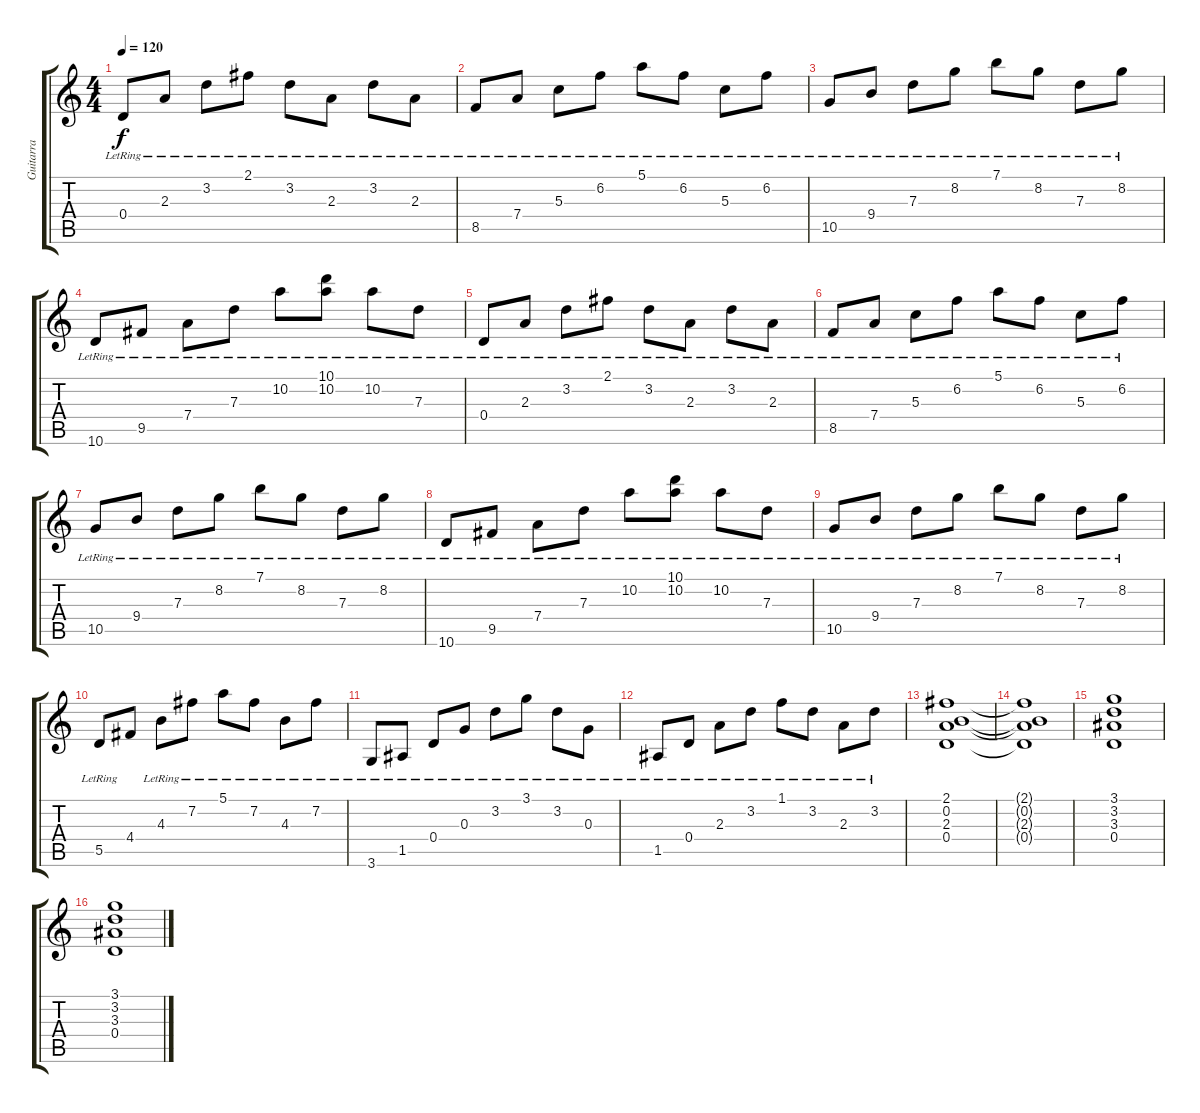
\track ("Guitarra " "Guitarra ") {instrument electricguitarmuted}
\staff {score tabs}
\tuning (E4 B3 G3 D3 A2 E2) {hide}
\ts (4 4)
\tempo 120
\clef g2
\ks c
0.4{lr}.8{dy f} 2.3{lr}.8 3.2{lr}.8 2.1{lr}.8 3.2{lr}.8 2.3{lr}.8 3.2{lr}.8 2.3{lr}.8 |
8.5{lr}.8 7.4{lr}.8 5.3{lr}.8 6.2{lr}.8 5.1{lr}.8 6.2{lr}.8 5.3{lr}.8 6.2{lr}.8 |
10.5{lr}.8 9.4{lr}.8 7.3{lr}.8 8.2{lr}.8 7.1{lr}.8 8.2{lr}.8 7.3{lr}.8 8.2{lr}.8 |
10.6{lr}.8 9.5{lr}.8 7.4{lr}.8 7.3{lr}.8 10.2{lr}.8 (10.1{lr} 10.2).8 10.2{lr}.8 7.3{lr}.8 |
0.4{lr}.8 2.3{lr}.8 3.2{lr}.8 2.1{lr}.8 3.2{lr}.8 2.3{lr}.8 3.2{lr}.8 2.3{lr}.8 |
8.5{lr}.8 7.4{lr}.8 5.3{lr}.8 6.2{lr}.8 5.1{lr}.8 6.2{lr}.8 5.3{lr}.8 6.2{lr}.8 |
10.5{lr}.8 9.4{lr}.8 7.3{lr}.8 8.2{lr}.8 7.1{lr}.8 8.2{lr}.8 7.3{lr}.8 8.2{lr}.8 |
10.6{lr}.8 9.5{lr}.8 7.4{lr}.8 7.3{lr}.8 10.2{lr}.8 (10.1{lr} 10.2).8 10.2{lr}.8 7.3{lr}.8 |
10.5{lr}.8 9.4{lr}.8 7.3{lr}.8 8.2{lr}.8 7.1{lr}.8 8.2{lr}.8 7.3{lr}.8 8.2{lr}.8 |
5.5{lr}.8 4.4.8 4.3{lr}.8 7.2{lr}.8 5.1{lr}.8 7.2{lr}.8 4.3{lr}.8 7.2{lr}.8 |
3.6{lr}.8 1.5{lr}.8 0.4{lr}.8 0.3{lr}.8 3.2{lr}.8 3.1{lr}.8 3.2{lr}.8 0.3{lr}.8 |
1.5{lr}.8 0.4{lr}.8 2.3{lr}.8 3.2{lr}.8 1.1{lr}.8 3.2{lr}.8 2.3{lr}.8 3.2{lr}.8 |
(2.1 0.2 2.3 0.4).1 |
(2.1{t} 0.2{t} 2.3{t} 0.4{t}).1 |
(3.1 3.2 3.3 0.4).1 |
(3.1 3.2 3.3 0.4).1
